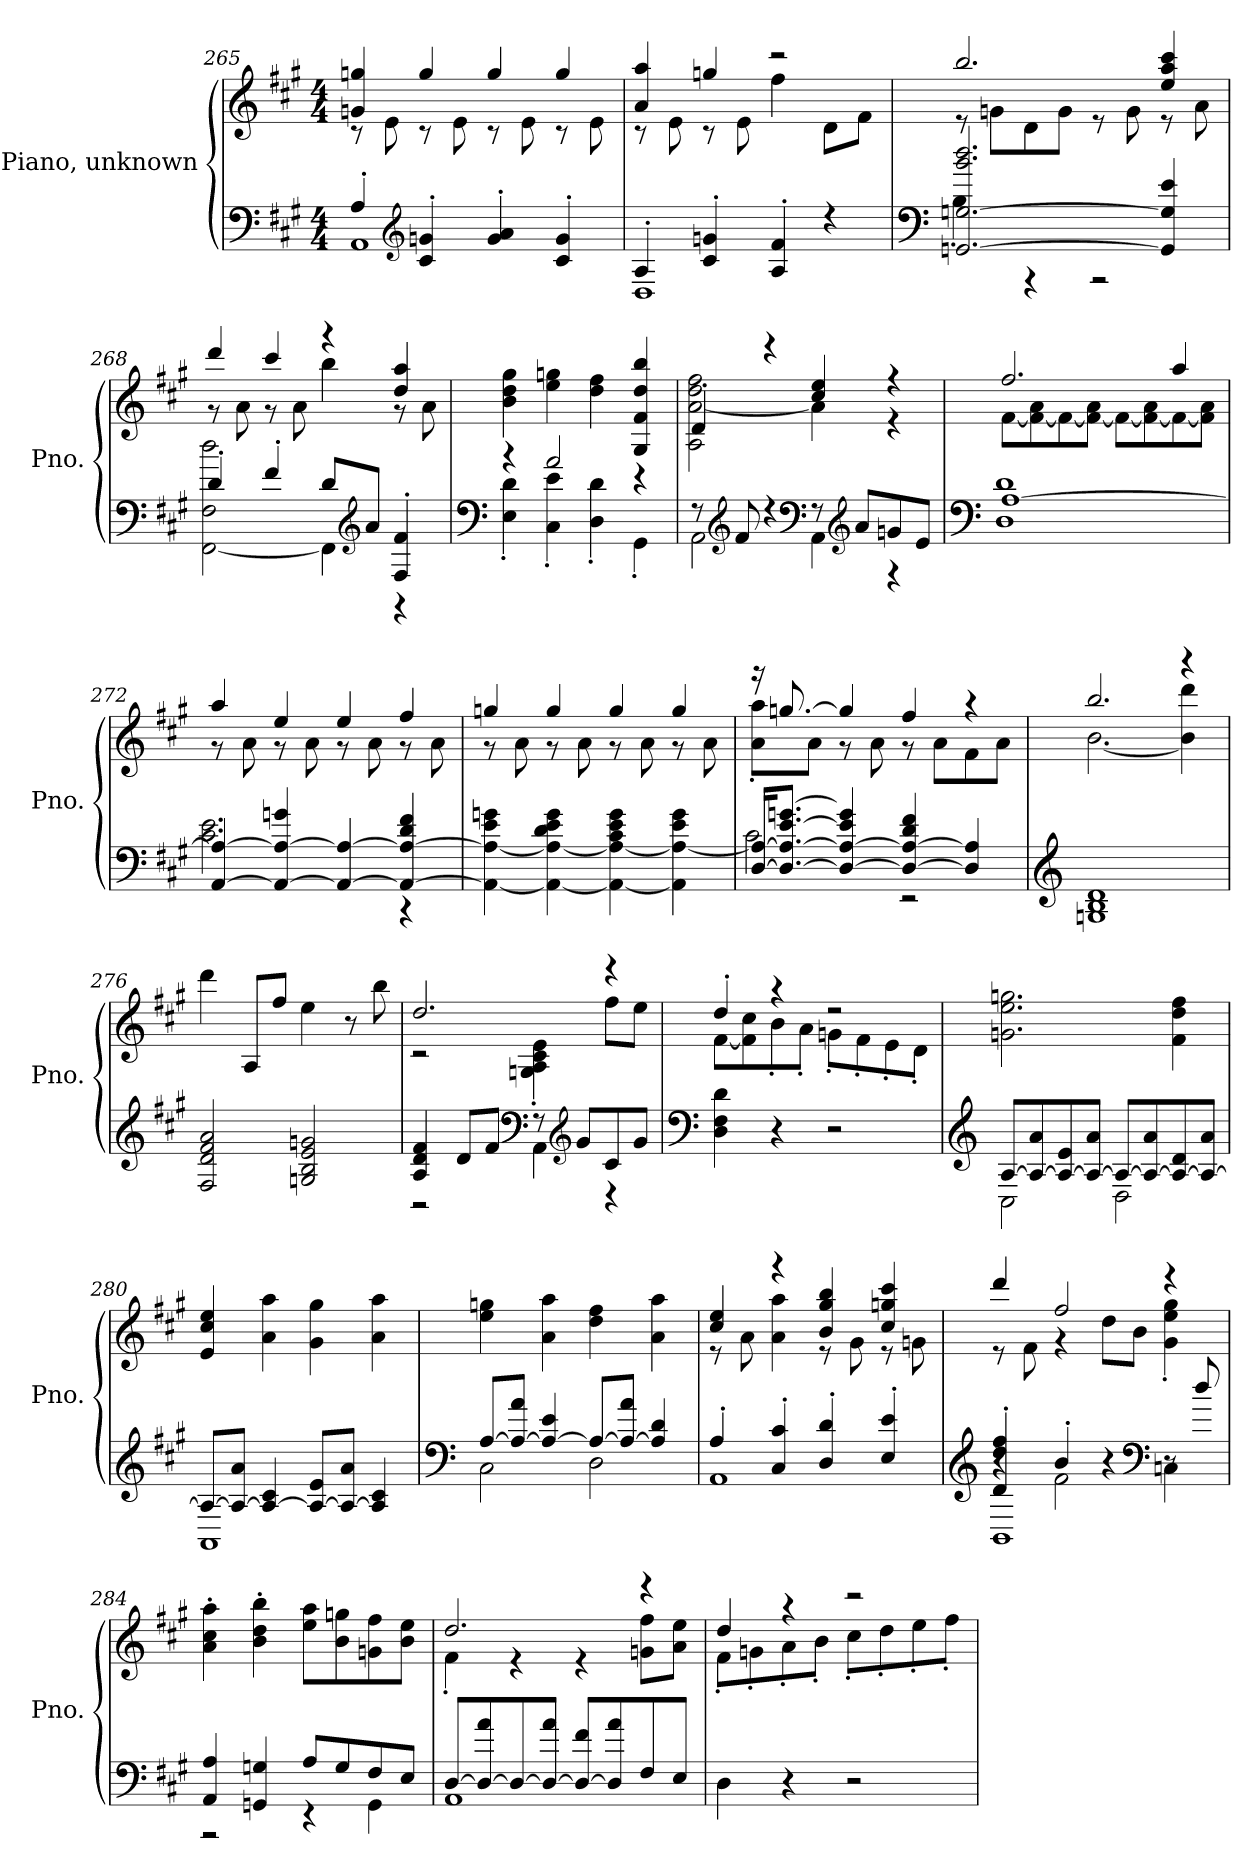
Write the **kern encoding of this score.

**kern	**kern
*part1	*part1
*staff2	*staff1
*I"Piano, unknown	*
*I'Pno.	*
*clefF4	*clefG2
*k[f#c#g#]	*k[f#c#g#]
*M4/4	*M4/4
=265	=265
*^	*^
4A'/	1AA	4gn/ 4ggn/	8r
.	.	.	8e\
*clefG2	*	*	*
4c#/' 4gn/'	.	4gg/	8r
.	.	.	8e\
4g/' 4a/'	.	4gg/	8r
.	.	.	8e\
4c#/' 4g/'	.	4gg/	8r
.	.	.	8e\
=266	=266	=266	=266
4A'/	1D	4a/ 4aa/	8r
.	.	.	8e\
4c#/' 4gn/'	.	4ggn/	8r
.	.	.	8e\
4A/' 4f#/'	.	2r	4ff#\
4r	.	.	8d\L
.	.	.	8f#\J
!!LO:LB:g=z	!!
=267	=267	=267	=267
*clefF4	*	*	*
[2.GGn/ [2.Gn/ 2.b/ 2.dd/	4B'\	2.bb/	8r
.	.	.	8gn\L
.	4r	.	8d\
.	.	.	8g\J
.	2r	.	8r
.	.	.	8g\
4GG/] 4G/] 4e/	.	4ee/ 4aa/ 4ccc#/	8r
.	.	.	8a\
=268	=268	=268	=268
4d'/	[2FF#\ 2F#\ 2dd\	4ddd/	8r
.	.	.	8a\
4f#'/	.	4ccc#/	8r
.	.	.	8a\
8d/L	4FF#\]	4r	4bb\
*clefG2	*	*	*
8a/J	.	.	.
4F#/' 4f#/'	4r	4dd/ 4aa/	8r
.	.	.	8a\
*	*	*v	*v
=269	=269	=269
*clefF4	*	*
4r	4E\' 4d\'	4b\ 4dd\ 4gg#\
2a/	4C#\' 4e\'	4ee\ 4ggn\
.	4D\' 4d\'	4dd\ 4ff#\
4r	4GG#'\	4G#/ 4f#/ 4dd/ 4bb/
=270	=270	=270
*	*	*^
8r	2AA\	4d'/	2A\ [2a\ 2dd\ 2ff#\
*clefG2	*	*	*
8f#/	.	.	.
4r	.	4r	.
*clefF4	*	*	*
8r	4AA\	4cc#/ 4ee/	4a\]
*clefG2	*	*	*
8a/L	.	.	.
8gn/	4r	4r	4r
8e/J	.	.	.
!!LO:PB:g=z	!!
=271	=271	=271	=271
*clefF4	*	*	*
[1A	1D 1d	2.ff#/	[8f#\L
.	.	.	8f#\_ 8a\
.	.	.	8f#\_
.	.	.	8f#\_ 8a\J
.	.	.	8f#\L_
.	.	.	8f#\_ 8a\
.	.	4aa/	8f#\_
.	.	.	8f#\] 8a\J
=272	=272	=272	=272
[4AA/ 4A/_	2.c#\ 2.e\	4aa/	8r
.	.	.	8a\
4AA/_ 4A/_ 4gn/	.	4ee/	8r
.	.	.	8a\
4AA/_ 4A/_	.	4ee/	8r
.	.	.	8a\
4AA/_ 4A/_ 4d/ 4f#/	4r	4ff#/	8r
.	.	.	8a\
*v	*v	*	*
=273	=273	=273
4AA\_ 4A\_ 4e\ 4gn\	4ggn/	8r
.	.	8a\
4AA\_ 4A\_ 4d\ 4e\ 4g\	4gg/	8r
.	.	8a\
4AA\_ 4A\_ 4c#\ 4e\ 4g\	4gg/	8r
.	.	8a\
4AA\] 4A\_ 4e\ 4g\	4gg/	8r
.	.	8a\
=274	=274	=274
*^	*	*
[16D/ 16A/_KL	2c#\	16r	8a\' 8aa\'L
8.D/_ 8.A/_ [8.e/ [8.gn/J	.	[8.ggn/	.
.	.	.	8a\J
4D/_ 4A/_ 4e/] 4g/]	.	4gg/]	8r
.	.	.	8a\
4D/_ 4A/_ 4d/ 4f#/	2r	4ff#/	8r
.	.	.	8a\L
4D/] 4A/]	.	4r	8f#\
.	.	.	8a\J
*v	*v	*	*
!!LO:LB:g=z	!!
=275	=275	=275
*clefG2	*	*
1Gn 1B 1d	2.bb/	[2.b\
.	4r	4b\] 4ddd\
*	*v	*v
=276	=276
2F#/ 2d/ 2f#/ 2a/	4ddd\
.	8A/L
.	8ff#/J
2Gn/ 2B/ 2e/ 2gn/	4ee\
.	8r
.	8bb\
=277	=277
*^	*^
4A/ 4d/ 4f#/	2r	2.dd/	2r
8d/L	.	.	.
8f#/J	.	.	.
*clefF4	*	*	*
8r	4AA\	.	4Gn\' 4A\' 4c#\' 4e\'
*clefG2	*	*	*
8g#/L	.	.	.
8c#/	4r	4r	8ff#\L
8g#/J	.	.	8ee\J
*v	*v	*	*
=278	=278	=278
*clefF4	*	*
4D\ 4F#\ 4d\	4dd'/	[8f#\L
.	.	8f#\] 8cc#\
4r	4r	8b'\
.	.	8a'\J
2r	2r	8gn'\L
.	.	8f#'\
.	.	8e'\
.	.	8d'\J
*	*v	*v
!!LO:LB:g=z
=279	=279
*clefG2	*
*^	*
[8A/L	2C#\	2.gn\ 2.ee\ 2.ggn\
8A/_ 8a/	.	.
8A/_ 8e/	.	.
8A/_ 8a/J	.	.
8A/L_	2D\	.
8A/_ 8a/	.	.
8A/_ 8d/	.	4f#\ 4dd\ 4ff#\
8A/_ 8a/J	.	.
=280	=280	=280
8A/L_	1AA	4e/ 4cc#/ 4ee/
8A/_ 8a/J	.	.
4A/_ 4c#/	.	4a\ 4aa\
8A/_ 8e/L	.	4g#\ 4gg#\
8A/_ 8a/J	.	.
4A/] 4c#/	.	4a\ 4aa\
=281	=281	=281
*clefF4	*	*
[8A/L	2C#\	4ee\ 4ggn\
8A/_ 8a/J	.	.
4A/_ 4e/	.	4a\ 4aa\
8A/L_	2D\	4dd\ 4ff#\
8A/_ 8a/J	.	.
4A/] 4d/	.	4a\ 4aa\
=282	=282	=282
*	*	*^
4A'/	1AA	4cc#/ 4ee/	8r
.	.	.	8a\
4C#/' 4c#/'	.	4r	4a\ 4aa\
4D/' 4d/'	.	4b/ 4gg#/ 4bb/	8r
.	.	.	8g#\
4E/' 4e/'	.	4cc#/ 4ggn/ 4ccc#/	8r
.	.	.	8gn\
*v	*v	*	*
!!LO:LB:g=z	!!
=283	=283	=283
*clefG2	*	*
*^	*	*
*	*^	*	*
4d/' 4dd/' 4ff#/'	4r	1BB	4ddd/	8r
.	.	.	.	8f#\
4b'/	2f#\	.	2ff#/	4r
4r	.	.	.	8dd\L
.	.	.	.	8b\J
*clefF4	*	*	*	*
8r	4Cn\	.	4r	4g#\' 4ee\' 4gg#\'
8dd/	.	.	.	.
*	*v	*v	*	*
*	*	*v	*v
=284	=284	=284
4AA/ 4A/	2r	4a\' 4cc#\' 4aa\'
4GGn/ 4Gn/	.	4b\' 4dd\' 4bb\'
8A/L	4r	8ee\ 8aa\L
8G/	.	8b\ 8ggn\
8F#/	4GG\	8gn\ 8ff#\
8E/J	.	8b\ 8ee\J
=285	=285	=285
*	*	*^
[8D/L	1AA	2.dd/	4f#'\
8D/_ 8a/	.	.	.
8D/_	.	.	4r
8D/_ 8a/J	.	.	.
8D/_ 8f#/L	.	.	4r
8D/] 8a/	.	.	.
8F#/	.	4r	8gn\ 8ff#\L
8E/J	.	.	8a\ 8ee\J
*v	*v	*	*
=286	=286	=286
4D\	4dd/	8f#'\L
.	.	8gn'\
4r	4r	8a'\
.	.	8b'\J
2r	2r	8cc#'\L
.	.	8dd'\
.	.	8ee'\
.	.	8ff#'\J
*	*v	*v
=	=
*-	*-
